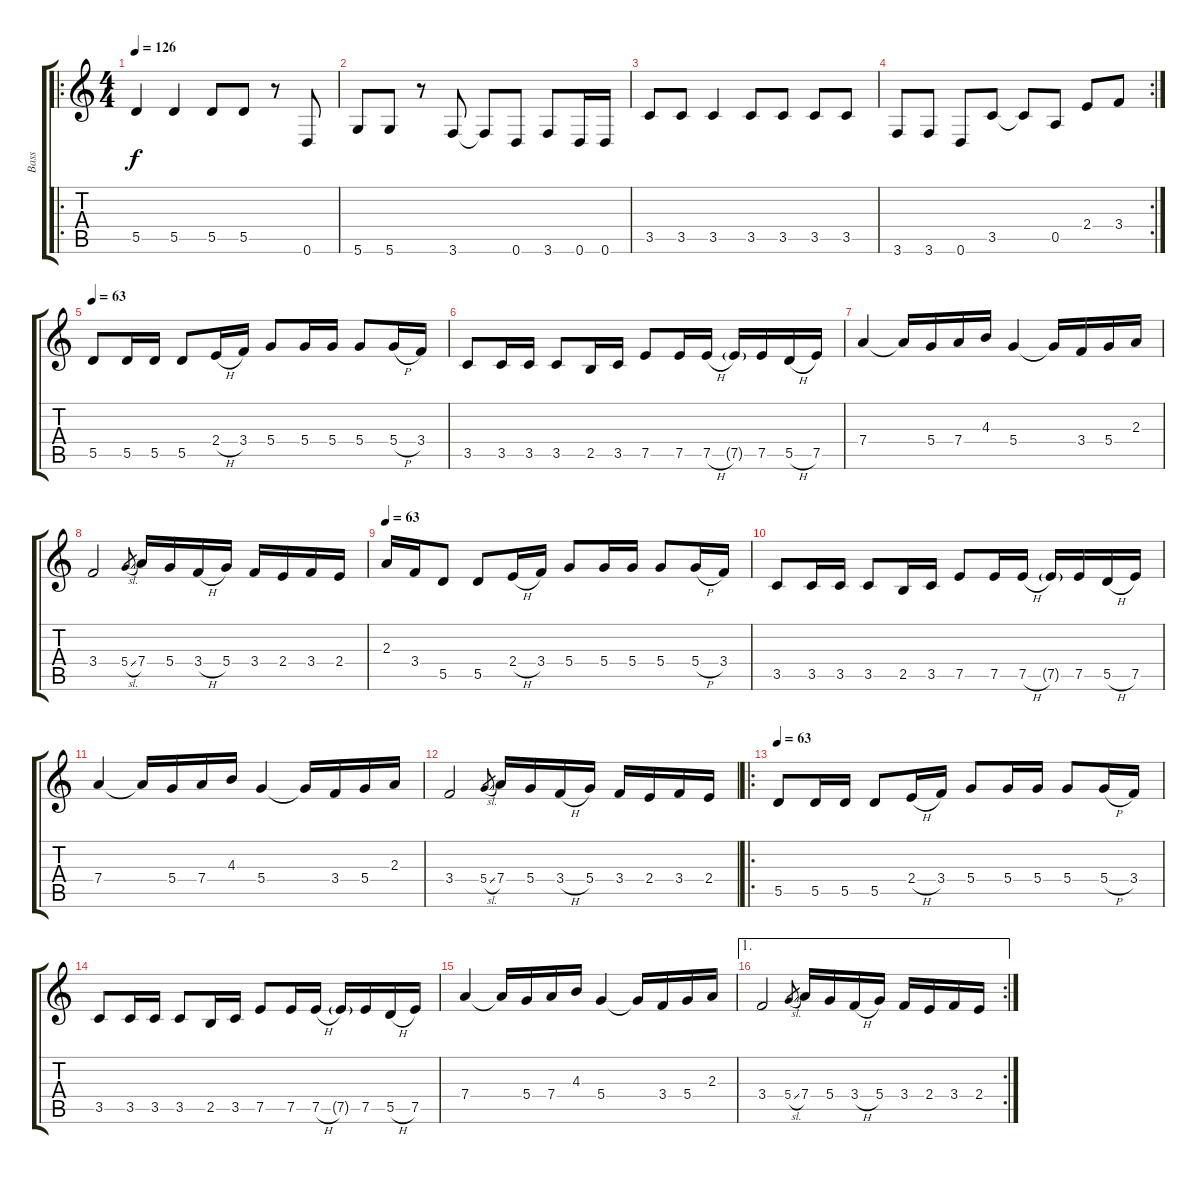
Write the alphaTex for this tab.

\track ("Bass" "Bass") {instrument electricbasspick}
\staff {score tabs}
\tuning (E4 B3 G3 D3 A2 D2) {hide}
\ro
\ts (4 4)
\tempo 126
\clef g2
\ks c
5.5.4{dy f} 5.5.4 5.5.8 5.5.8 r.8 0.6.8 |
5.6.8 5.6.8 r.8 3.6.8 3.6{t}.8 0.6.8 3.6.8 0.6.16 0.6.16 |
3.5.8 3.5.8 3.5.4 3.5.8 3.5.8 3.5.8 3.5.8 |
\rc 2
3.6.8 3.6.8 0.6.8 3.5.8 3.5{t}.8 0.5.8 2.4.8 3.4.8 |
\tempo 63
5.5.8 5.5.16 5.5.16 5.5.8 2.4{h}.16 3.4.16 5.4.8 5.4.16 5.4.16 5.4.8 5.4{h}.16 3.4.16 |
3.5.8 3.5.16 3.5.16 3.5.8 2.5.16 3.5.16 7.5.8 7.5.16 7.5{h}.16 7.5{g}.16 7.5.16 5.5{h}.16 7.5.16 |
7.4.4 7.4{t}.16 5.4.16 7.4.16 4.3.16 5.4.4 5.4{t}.16 3.4.16 5.4.16 2.3.16 |
3.4.2 5.4{sl}.8{gr} 7.4.16 5.4.16 3.4{h}.16 5.4.16 3.4.16 2.4.16 3.4.16 2.4.16 |
\tempo 63
2.3.16 3.4.16 5.5.8 5.5.8 2.4{h}.16 3.4.16 5.4.8 5.4.16 5.4.16 5.4.8 5.4{h}.16 3.4.16 |
3.5.8 3.5.16 3.5.16 3.5.8 2.5.16 3.5.16 7.5.8 7.5.16 7.5{h}.16 7.5{g}.16 7.5.16 5.5{h}.16 7.5.16 |
7.4.4 7.4{t}.16 5.4.16 7.4.16 4.3.16 5.4.4 5.4{t}.16 3.4.16 5.4.16 2.3.16 |
3.4.2 5.4{sl}.8{gr} 7.4.16 5.4.16 3.4{h}.16 5.4.16 3.4.16 2.4.16 3.4.16 2.4.16 |
\ro
\tempo 63
5.5.8 5.5.16 5.5.16 5.5.8 2.4{h}.16 3.4.16 5.4.8 5.4.16 5.4.16 5.4.8 5.4{h}.16 3.4.16 |
3.5.8 3.5.16 3.5.16 3.5.8 2.5.16 3.5.16 7.5.8 7.5.16 7.5{h}.16 7.5{g}.16 7.5.16 5.5{h}.16 7.5.16 |
7.4.4 7.4{t}.16 5.4.16 7.4.16 4.3.16 5.4.4 5.4{t}.16 3.4.16 5.4.16 2.3.16 |
\ae 1
\rc 2
3.4.2 5.4{sl}.8{gr} 7.4.16 5.4.16 3.4{h}.16 5.4.16 3.4.16 2.4.16 3.4.16 2.4.16
